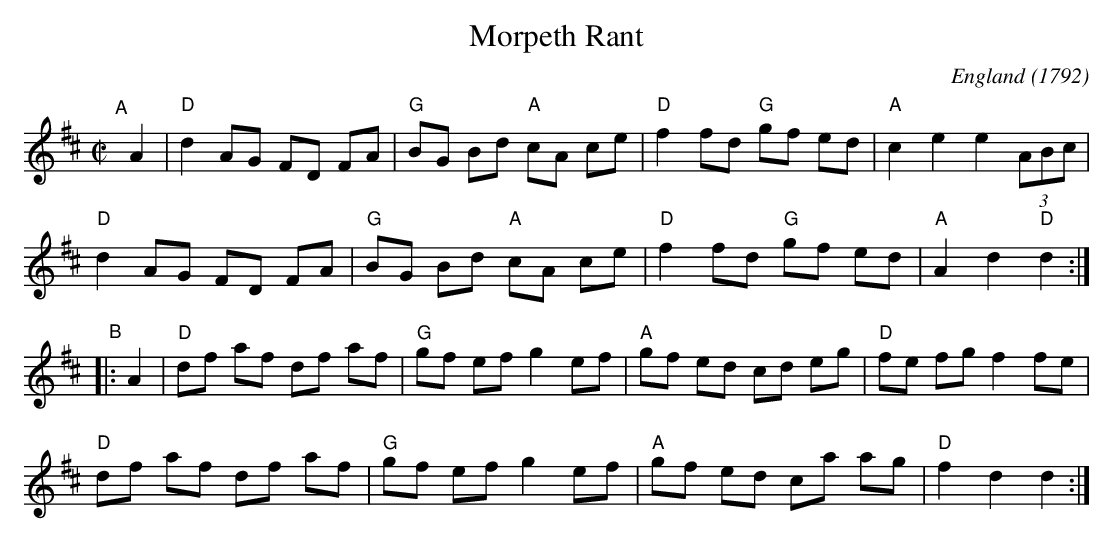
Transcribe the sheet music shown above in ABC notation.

X:1
T: Morpeth Rant
C: England (1792)
M: C|
L: 1/8
K: D
"^A"[|] A2 |\
"D"d2 AG FD FA | "G"BG Bd "A"cA ce | "D"f2 fd "G"gf ed | "A"c2 e2 e2 (3ABc |
"D"d2 AG FD FA | "G"BG Bd "A"cA ce | "D"f2 fd "G"gf ed | "A"A2 d2 "D"d2 :|
"^B"|: A2 |\
"D"df af df af | "G"gf ef g2 ef | "A"gf ed cd eg | "D"fe fg f2 fe |
"D"df af df af | "G"gf ef g2 ef | "A"gf ed ca ag | "D"f2 d2 d2 :|
